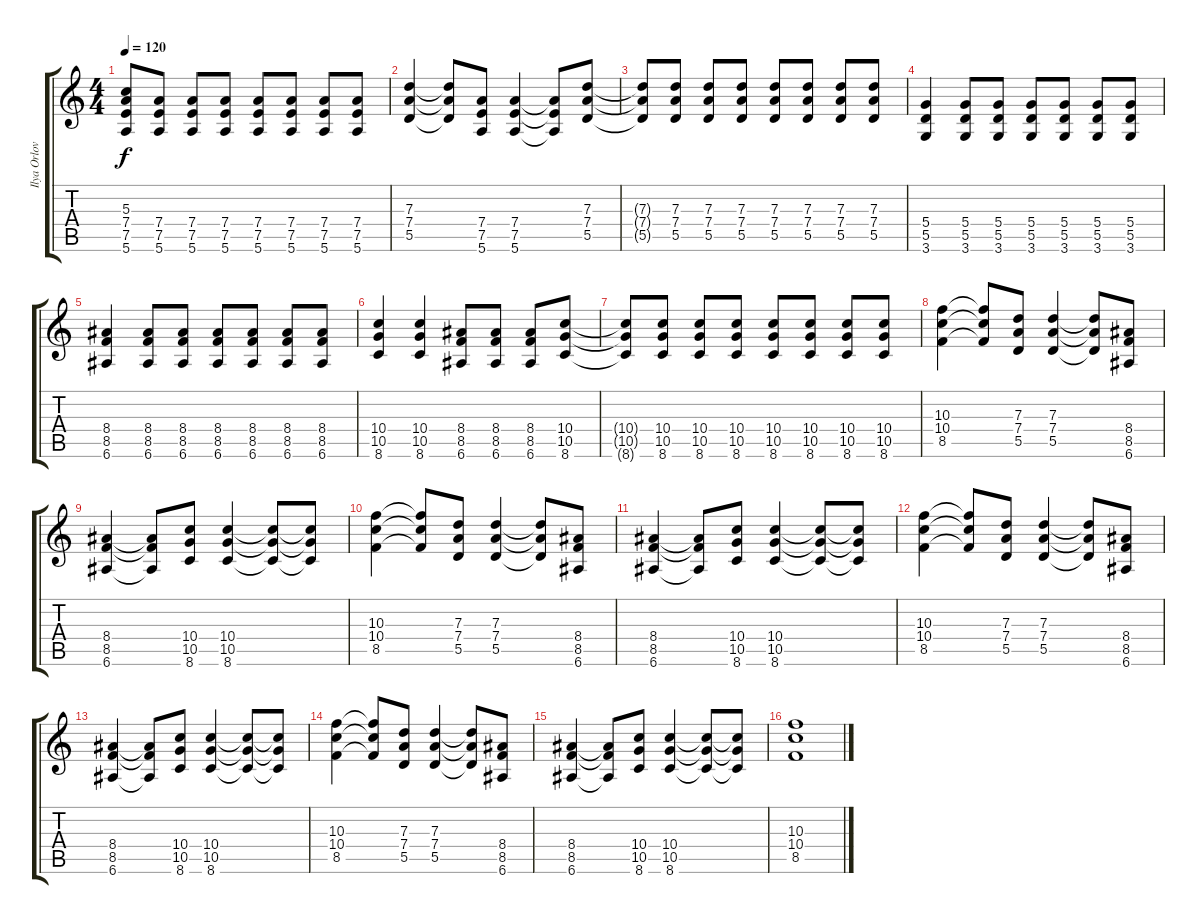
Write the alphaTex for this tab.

\track ("Ilya Orlov" "Ilya Orlov") {instrument overdrivenguitar}
\staff {score tabs}
\tuning (E4 B3 G3 D3 A2 E2) {hide}
\ts (4 4)
\tempo 120
\clef g2
\ks c
(5.3{t} 7.4{t} 7.5{t} 5.6{t}).8{dy f} (7.4 7.5 5.6).8 (7.4 7.5 5.6).8 (7.4 7.5 5.6).8 (7.4 7.5 5.6).8 (7.4 7.5 5.6).8 (7.4 7.5 5.6).8 (7.4 7.5 5.6).8 |
(7.3 7.4 5.5).4 (7.3{t} 7.4{t} 5.5{t}).8 (7.4 7.5 5.6).8 (7.4 7.5 5.6).4 (7.4{t} 7.5{t} 5.6{t}).8 (7.3 7.4 5.5).8 |
(7.3{t} 7.4{t} 5.5{t}).8 (7.3 7.4 5.5).8 (7.3 7.4 5.5).8 (7.3 7.4 5.5).8 (7.3 7.4 5.5).8 (7.3 7.4 5.5).8 (7.3 7.4 5.5).8 (7.3 7.4 5.5).8 |
(5.4 5.5 3.6).4 (5.4 5.5 3.6).8 (5.4 5.5 3.6).8 (5.4 5.5 3.6).8 (5.4 5.5 3.6).8 (5.4 5.5 3.6).8 (5.4 5.5 3.6).8 |
(8.4 8.5 6.6).4 (8.4 8.5 6.6).8 (8.4 8.5 6.6).8 (8.4 8.5 6.6).8 (8.4 8.5 6.6).8 (8.4 8.5 6.6).8 (8.4 8.5 6.6).8 |
(10.4 10.5 8.6).4 (10.4 10.5 8.6).4 (8.4 8.5 6.6).8 (8.4 8.5 6.6).8 (8.4 8.5 6.6).8 (10.4 10.5 8.6).8 |
(10.4{t} 10.5{t} 8.6{t}).8 (10.4 10.5 8.6).8 (10.4 10.5 8.6).8 (10.4 10.5 8.6).8 (10.4 10.5 8.6).8 (10.4 10.5 8.6).8 (10.4 10.5 8.6).8 (10.4 10.5 8.6).8 |
(10.3 10.4 8.5).4 (10.3{t} 10.4{t} 8.5{t}).8 (7.3 7.4 5.5).8 (7.3 7.4 5.5).4 (7.3{t} 7.4{t} 5.5{t}).8 (8.4 8.5 6.6).8 |
(8.4 8.5 6.6).4 (8.4{t} 8.5{t} 6.6{t}).8 (10.4 10.5 8.6).8 (10.4 10.5 8.6).4 (10.4{t} 10.5{t} 8.6{t}).8 (10.4{t} 10.5{t} 8.6{t}).8 |
(10.3 10.4 8.5).4 (10.3{t} 10.4{t} 8.5{t}).8 (7.3 7.4 5.5).8 (7.3 7.4 5.5).4 (7.3{t} 7.4{t} 5.5{t}).8 (8.4 8.5 6.6).8 |
(8.4 8.5 6.6).4 (8.4{t} 8.5{t} 6.6{t}).8 (10.4 10.5 8.6).8 (10.4 10.5 8.6).4 (10.4{t} 10.5{t} 8.6{t}).8 (10.4{t} 10.5{t} 8.6{t}).8 |
(10.3 10.4 8.5).4 (10.3{t} 10.4{t} 8.5{t}).8 (7.3 7.4 5.5).8 (7.3 7.4 5.5).4 (7.3{t} 7.4{t} 5.5{t}).8 (8.4 8.5 6.6).8 |
(8.4 8.5 6.6).4 (8.4{t} 8.5{t} 6.6{t}).8 (10.4 10.5 8.6).8 (10.4 10.5 8.6).4 (10.4{t} 10.5{t} 8.6{t}).8 (10.4{t} 10.5{t} 8.6{t}).8 |
(10.3 10.4 8.5).4 (10.3{t} 10.4{t} 8.5{t}).8 (7.3 7.4 5.5).8 (7.3 7.4 5.5).4 (7.3{t} 7.4{t} 5.5{t}).8 (8.4 8.5 6.6).8 |
(8.4 8.5 6.6).4 (8.4{t} 8.5{t} 6.6{t}).8 (10.4 10.5 8.6).8 (10.4 10.5 8.6).4 (10.4{t} 10.5{t} 8.6{t}).8 (10.4{t} 10.5{t} 8.6{t}).8 |
(10.3 10.4 8.5).1
